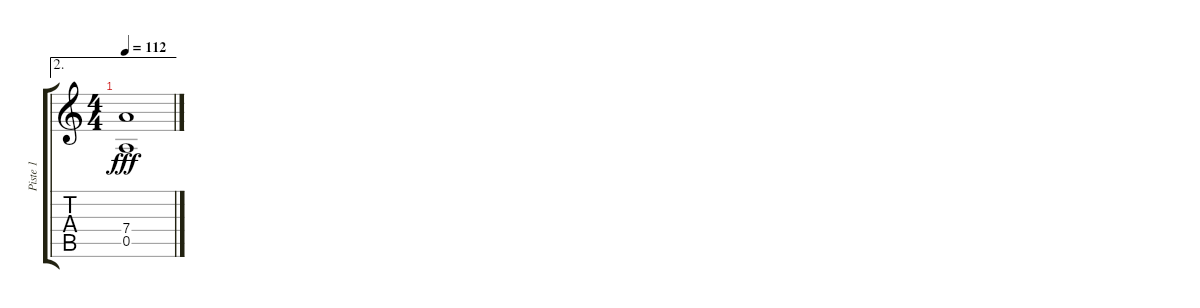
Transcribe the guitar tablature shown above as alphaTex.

\track ("Piste 1" "Piste 1") {instrument acousticguitarsteel}
\staff {score tabs}
\tuning (E4 B3 G3 D3 A2 E2) {hide}
\ae 2
\ts (4 4)
\tempo 112
\clef g2
\ks c
(7.4 0.5).1{dy fff}
